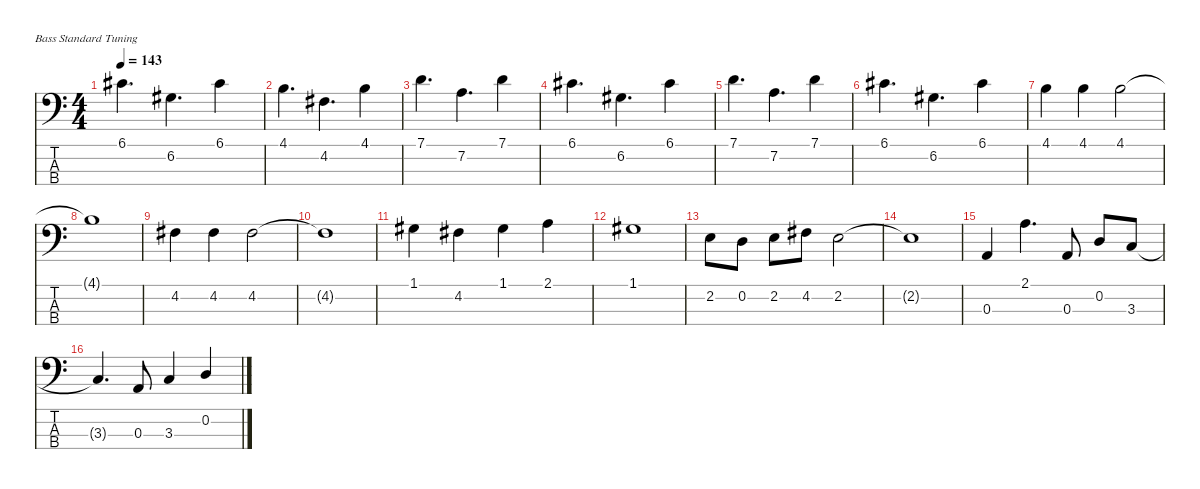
\defaultSystemsLayout 4
\hideDynamics
\bracketExtendMode nobrackets
\singleTrackTrackNamePolicy hidden
\multiTrackTrackNamePolicy hidden
\firstSystemTrackNameMode fullname
\firstSystemTrackNameOrientation horizontal
\otherSystemsTrackNameOrientation horizontal
\track ("Bass" "el.bs.") {instrument electricbassfinger}
\staff {score tabs}
\tuning (G2 D2 A1 E1)
\ts (4 4)
\tempo 143
\clef f4
\ks c
6.1{acc #}.4{d dy f beam Down} 6.2{acc #}.4{d beam Down} 6.1{acc #}.4{beam Down} |
4.1.4{d beam Down} 4.2{acc #}.4{d beam Down} 4.1.4{beam Down} |
7.1.4{d beam Down} 7.2.4{d beam Down} 7.1.4{beam Down} |
6.1{acc #}.4{d beam Down} 6.2{acc #}.4{d beam Down} 6.1{acc #}.4{beam Down} |
7.1.4{d beam Down} 7.2.4{d beam Down} 7.1.4{beam Down} |
6.1{acc #}.4{d beam Down} 6.2{acc #}.4{d beam Down} 6.1{acc #}.4{beam Down} |
4.1.4{beam Down} 4.1.4{beam Down} 4.1.2{beam Down} |
4.1{t}.1{beam Down} |
4.2{acc #}.4{beam Down} 4.2{acc #}.4{beam Down} 4.2{acc #}.2{beam Down} |
4.2{t acc #}.1{beam Down} |
1.1{acc #}.4{beam Down} 4.2{acc #}.4{beam Down} 1.1{acc #}.4{beam Down} 2.1.4{beam Down} |
1.1{acc #}.1{beam Down} |
2.2.8{beam Down} 0.2.8{beam Down} 2.2.8{beam Down} 4.2{acc #}.8{beam Down} 2.2.2{beam Down} |
2.2{t}.1{beam Down} |
0.3.4{beam Up} 2.1.4{d beam Down} 0.3.8{beam Up} 0.2.8{beam Up} 3.3.8{beam Up} |
3.3{t}.4{d beam Up} 0.3.8{beam Up} 3.3.4{beam Up} 0.2.4{beam Up}
